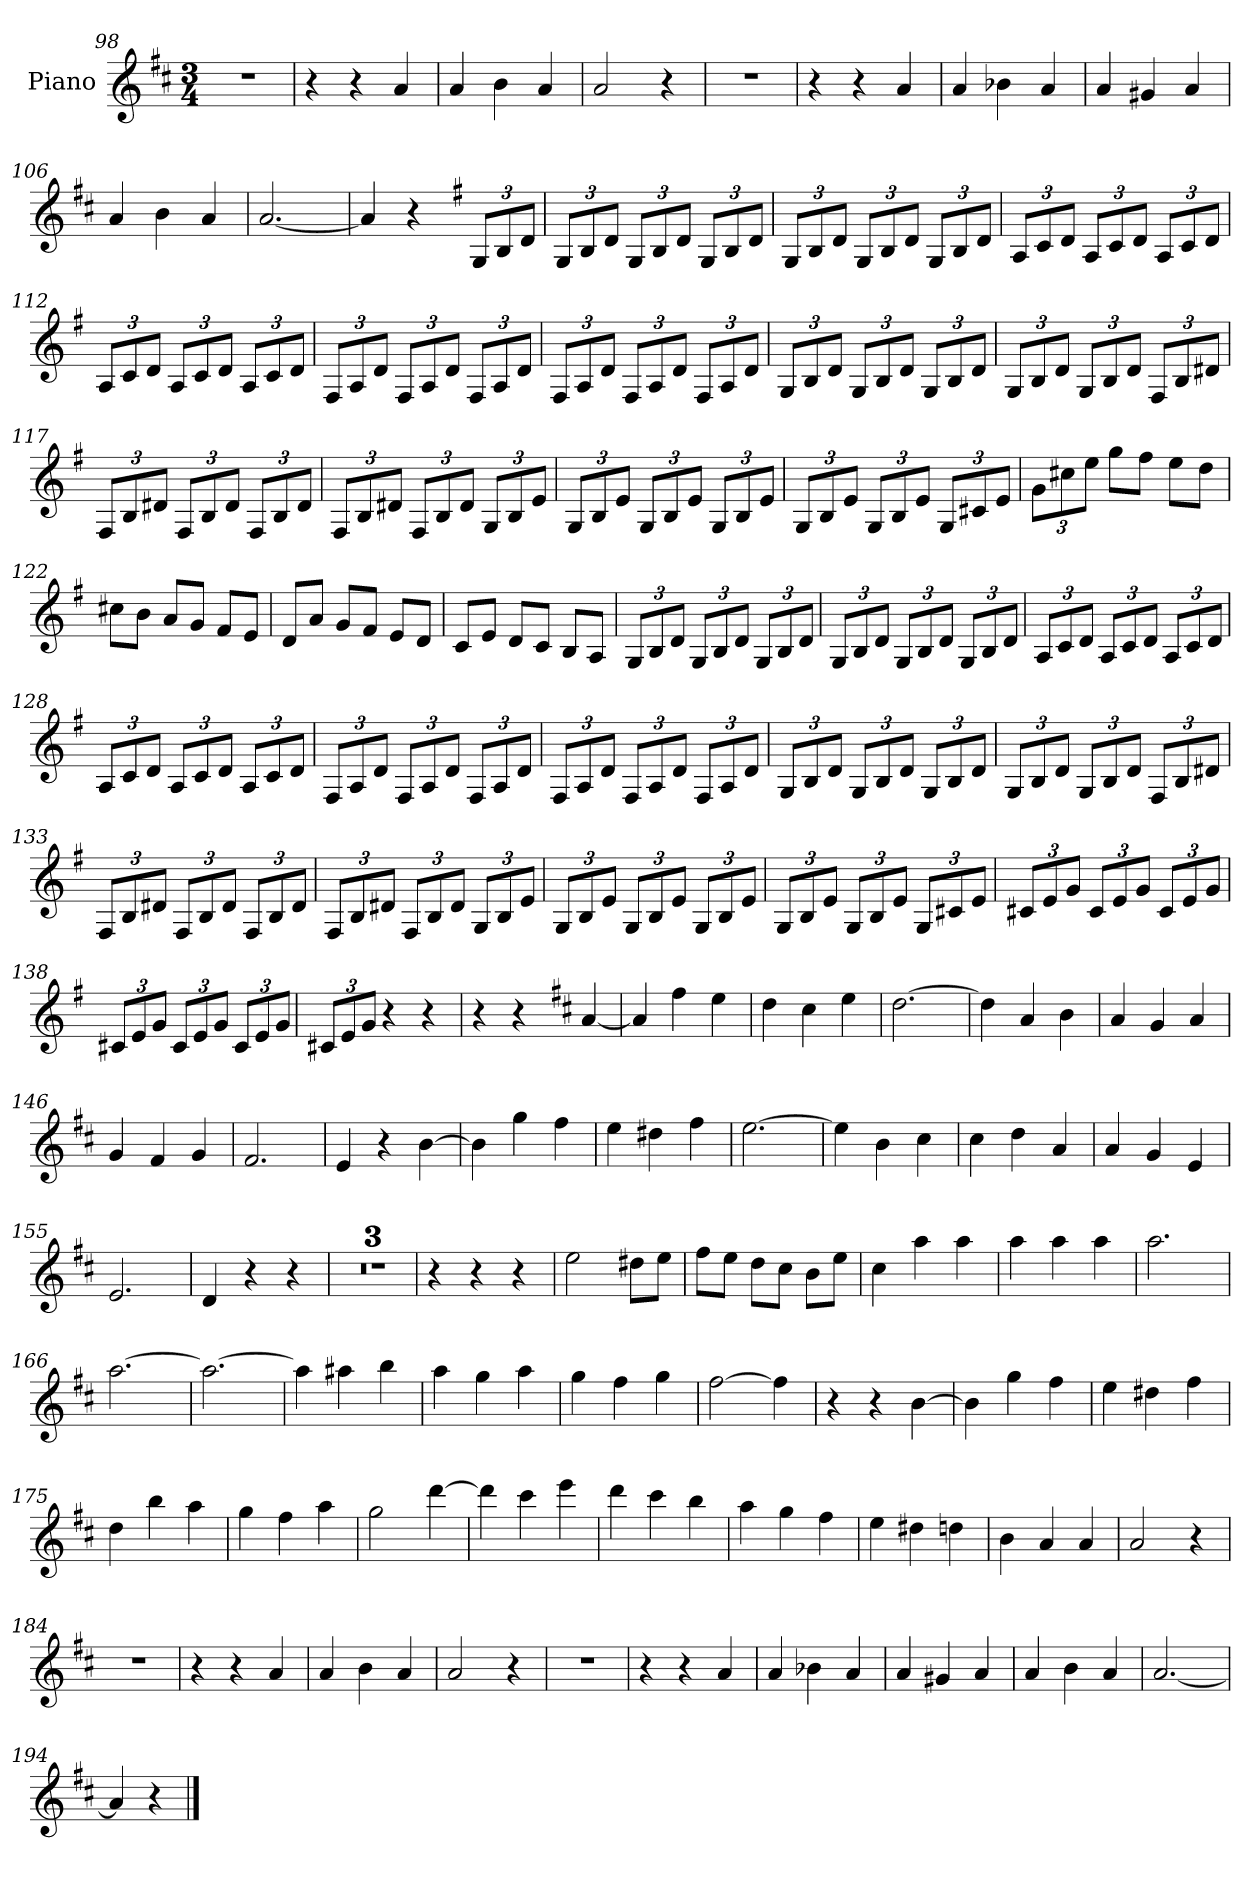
**kern
*part1
*staff1
*I"Piano
*I'Pno
*clefG2
*k[f#c#]
*D:
*M3/4
=98
2.r
=99
4r
4r
4a
=100
4a
4b
4a
=101
2a
4r
=102
2.r
=103
4r
4r
4a
=104
4a
4b-X
4a
=105
4a
4g#X
4a
=106
4a
4b
4a
=107
[2.a
=108
4a]
4r
*k[f#]
12G/L
12B/
12d/J
=109
12G/L
12B/
12d/J
12G/L
12B/
12d/J
12G/L
12B/
12d/J
=110
12G/L
12B/
12d/J
12G/L
12B/
12d/J
12G/L
12B/
12d/J
=111
12A/L
12c/
12d/J
12A/L
12c/
12d/J
12A/L
12c/
12d/J
=112
12A/L
12c/
12d/J
12A/L
12c/
12d/J
12A/L
12c/
12d/J
=113
12F#/L
12A/
12d/J
12F#/L
12A/
12d/J
12F#/L
12A/
12d/J
=114
12F#/L
12A/
12d/J
12F#/L
12A/
12d/J
12F#/L
12A/
12d/J
=115
12G/L
12B/
12d/J
12G/L
12B/
12d/J
12G/L
12B/
12d/J
=116
12G/L
12B/
12d/J
12G/L
12B/
12d/J
12F#/L
12B/
12d#X/J
=117
12F#/L
12B/
12d#X/J
12F#/L
12B/
12d#/J
12F#/L
12B/
12d#/J
=118
12F#/L
12B/
12d#X/J
12F#/L
12B/
12d#/J
12G/L
12B/
12e/J
=119
12G/L
12B/
12e/J
12G/L
12B/
12e/J
12G/L
12B/
12e/J
=120
12G/L
12B/
12e/J
12G/L
12B/
12e/J
12G/L
12c#X/
12e/J
=121
12g\L
12cc#X\
12ee\J
8gg\L
8ff#\J
8ee\L
8dd\J
=122
8cc#X\L
8b\J
8a/L
8g/J
8f#/L
8e/J
=123
8d/L
8a/J
8g/L
8f#/J
8e/L
8d/J
=124
8c/L
8e/J
8d/L
8c/J
8B/L
8A/J
=125
12G/L
12B/
12d/J
12G/L
12B/
12d/J
12G/L
12B/
12d/J
=126
12G/L
12B/
12d/J
12G/L
12B/
12d/J
12G/L
12B/
12d/J
=127
12A/L
12c/
12d/J
12A/L
12c/
12d/J
12A/L
12c/
12d/J
=128
12A/L
12c/
12d/J
12A/L
12c/
12d/J
12A/L
12c/
12d/J
=129
12F#/L
12A/
12d/J
12F#/L
12A/
12d/J
12F#/L
12A/
12d/J
=130
12F#/L
12A/
12d/J
12F#/L
12A/
12d/J
12F#/L
12A/
12d/J
=131
12G/L
12B/
12d/J
12G/L
12B/
12d/J
12G/L
12B/
12d/J
=132
12G/L
12B/
12d/J
12G/L
12B/
12d/J
12F#/L
12B/
12d#X/J
=133
12F#/L
12B/
12d#X/J
12F#/L
12B/
12d#/J
12F#/L
12B/
12d#/J
=134
12F#/L
12B/
12d#X/J
12F#/L
12B/
12d#/J
12G/L
12B/
12e/J
=135
12G/L
12B/
12e/J
12G/L
12B/
12e/J
12G/L
12B/
12e/J
=136
12G/L
12B/
12e/J
12G/L
12B/
12e/J
12G/L
12c#X/
12e/J
=137
12c#X/L
12e/
12g/J
12c#/L
12e/
12g/J
12c#/L
12e/
12g/J
=138
12c#X/L
12e/
12g/J
12c#/L
12e/
12g/J
12c#/L
12e/
12g/J
=139
12c#X/L
12e/
12g/J
4r
4r
=140
4r
4r
*k[f#c#]
[4a
=141
4a]
4ff#
4ee
=142
4dd
4cc#
4ee
=143
[2.dd
=144
4dd]
4a
4b
=145
4a
4g
4a
=146
4g
4f#
4g
=147
2.f#
=148
4e
4r
[4b
=149
4b]
4gg
4ff#
=150
4ee
4dd#X
4ff#
=151
[2.ee
=152
4ee]
4b
4cc#
=153
4cc#
4dd
4a
=154
4a
4g
4e
=155
2.e
=156
4d
4r
4r
=157
2.r
=158
2.r
=159
2.r
=160
4r
4r
4r
=161
2ee
8dd#X\L
8ee\J
=162
8ff#\L
8ee\J
8dd\L
8cc#\J
8b\L
8ee\J
=163
4cc#
4aa
4aa
=164
4aa
4aa
4aa
=165
2.aa
=166
[2.aa
=167
2.aa_
=168
4aa]
4aa#X
4bb
=169
4aa
4gg
4aa
=170
4gg
4ff#
4gg
=171
[2ff#
4ff#]
=172
4r
4r
[4b
=173
4b]
4gg
4ff#
=174
4ee
4dd#X
4ff#
=175
4dd
4bb
4aa
=176
4gg
4ff#
4aa
=177
2gg
[4ddd
=178
4ddd]
4ccc#
4eee
=179
4ddd
4ccc#
4bb
=180
4aa
4gg
4ff#
=181
4ee
4dd#X
4ddn
=182
4b
4a
4a
=183
2a
4r
=184
2.r
=185
4r
4r
4a
=186
4a
4b
4a
=187
2a
4r
=188
2.r
=189
4r
4r
4a
=190
4a
4b-X
4a
=191
4a
4g#X
4a
=192
4a
4b
4a
=193
[2.a
=194
4a]
4r
==
*-
